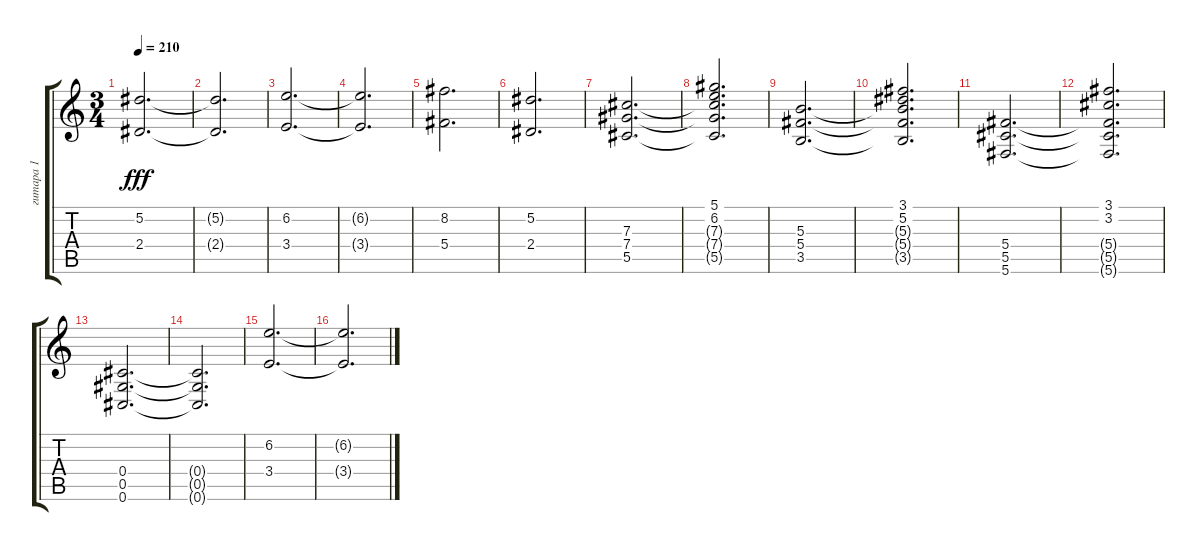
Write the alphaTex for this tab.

\track ("гитара 1" "гитара 1") {instrument distortionguitar}
\staff {score tabs}
\tuning (Eb4 Bb3 Gb3 Db3 Ab2 Db2) {hide}
\ts (3 4)
\tempo 210
\clef g2
\ks c
(5.2 2.4).2{d dy fff} |
(5.2{t} 2.4{t}).2{d} |
(6.2 3.4).2{d} |
(6.2{t} 3.4{t}).2{d} |
(8.2 5.4).2{d} |
(5.2 2.4).2{d} |
(7.3 7.4 5.5).2{d} |
(5.1 6.2 7.3{t} 7.4{t} 5.5{t}).2{d} |
(5.3 5.4 3.5).2{d} |
(3.1 5.2 5.3{t} 5.4{t} 3.5{t}).2{d} |
(5.4 5.5 5.6).2{d} |
(3.1 3.2 5.4{t} 5.5{t} 5.6{t}).2{d} |
(0.4 0.5 0.6).2{d} |
(0.4{t} 0.5{t} 0.6{t}).2{d} |
(6.2 3.4).2{d} |
(6.2{t} 3.4{t}).2{d}
